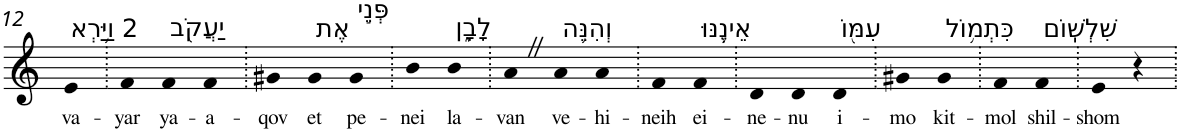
**kern	**text
*part1	*part1
*staff1	*staff1
*I"Piano	*
*I'Pno	*
!!LO:PB:g=z
*clefG2	*
*k[]	*
=12	=12
!LO:TX:a:t=2 וַיַּ֥רְא	!
!	!LO:LY:b
4e	va-
=13.	=13.
!	!LO:LY:b
4f	-yar
!LO:TX:a:t=יַעֲקֹ֖ב	!
!	!LO:LY:b
4f	ya-
!	!LO:LY:b
4f	-a-
=14.	=14.
!	!LO:LY:b
4g#X	-qov
!LO:TX:a:t=אֶת	!
!	!LO:LY:b
4g#	et
!LO:TX:a:t=פְּנֵ֣י	!
!	!LO:LY:b
4g#	pe-
=15.	=15.
!	!LO:LY:b
4b	-nei
!LO:TX:a:t=לָבָ֑ן	!
!	!LO:LY:b
4b	la-
=16.	=16.
!	!LO:LY:b
4aZ	-van
!LO:TX:a:t=וְהִנֵּ֥ה	!
!	!LO:LY:b
4a	ve-
!	!LO:LY:b
4a	-hi-
=17.	=17.
!	!LO:LY:b
4f	-neih
!LO:TX:a:t=אֵינֶ֛נּוּ	!
!	!LO:LY:b
4f	ei-
=18.	=18.
!	!LO:LY:b
4d	-ne-
!	!LO:LY:b
4d	-nu
!LO:TX:a:t=עִמּ֖וֹ	!
!	!LO:LY:b
4d	i-
=19.	=19.
!	!LO:LY:b
4g#X	-mo
!LO:TX:a:t=כִּתְמ֥וֹל	!
!	!LO:LY:b
4g#	kit-
=20.	=20.
!	!LO:LY:b
4f	-mol
!LO:TX:a:t=שִׁלְשֽׁוֹם	!
!	!LO:LY:b
4f	shil-
=21.	=21.
!	!LO:LY:b
4e	-shom
4r	.
=.	=.
*-	*-
